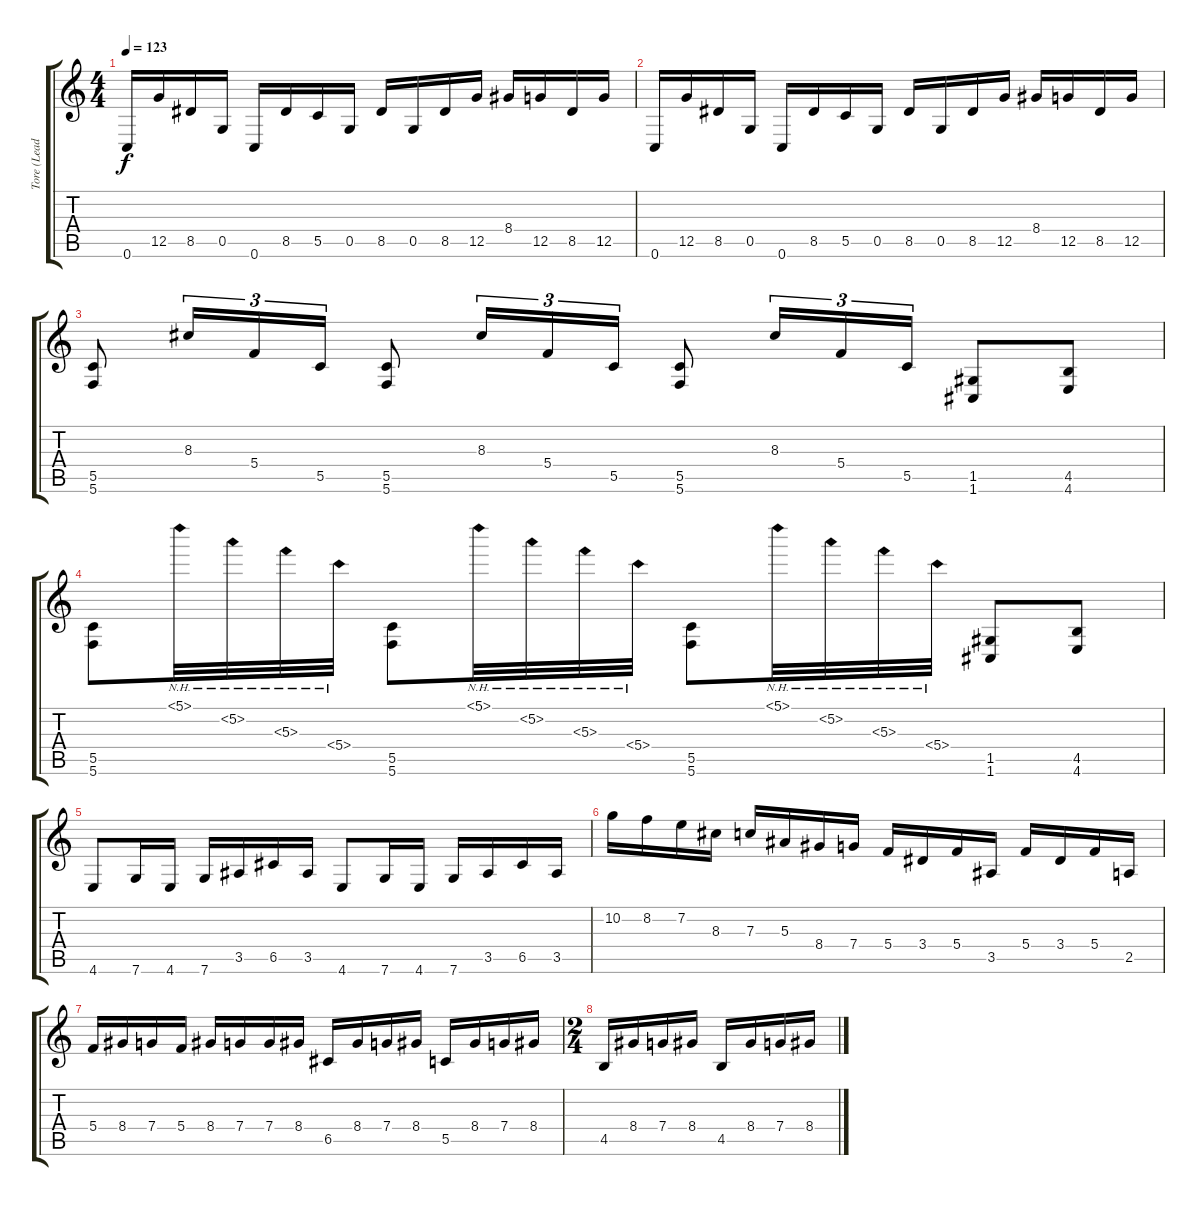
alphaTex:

\track ("Tore (Lead Guitar) " "Tore (Lead") {instrument distortionguitar}
\staff {score tabs}
\tuning (D4 A3 F3 C3 G2 C2) {hide}
\ts (4 4)
\tempo 123
\clef g2
\ks c
0.6.16{dy f} 12.5.16 8.5.16 0.5.16 0.6.16 8.5.16 5.5.16 0.5.16 8.5.16 0.5.16 8.5.16 12.5.16 8.4.16 12.5.16 8.5.16 12.5.16 |
0.6.16 12.5.16 8.5.16 0.5.16 0.6.16 8.5.16 5.5.16 0.5.16 8.5.16 0.5.16 8.5.16 12.5.16 8.4.16 12.5.16 8.5.16 12.5.16 |
(5.5 5.6).8 8.3.16{tu (3 2)} 5.4.16{tu (3 2)} 5.5.16{tu (3 2)} (5.5 5.6).8 8.3.16{tu (3 2)} 5.4.16{tu (3 2)} 5.5.16{tu (3 2)} (5.5 5.6).8 8.3.16{tu (3 2)} 5.4.16{tu (3 2)} 5.5.16{tu (3 2)} (1.5 1.6).8 (4.5 4.6).8 |
(5.5 5.6).8 5.1{nh}.32 5.2{nh}.32 5.3{nh}.32 5.4{nh}.32 (5.5 5.6).8 5.1{nh}.32 5.2{nh}.32 5.3{nh}.32 5.4{nh}.32 (5.5 5.6).8 5.1{nh}.32 5.2{nh}.32 5.3{nh}.32 5.4{nh}.32 (1.5 1.6).8 (4.5 4.6).8 |
4.6.8 7.6.16 4.6.16 7.6.16 3.5.16 6.5.16 3.5.16 4.6.8 7.6.16 4.6.16 7.6.16 3.5.16 6.5.16 3.5.16 |
10.2.16 8.2.16 7.2.16 8.3.16 7.3.16 5.3.16 8.4.16 7.4.16 5.4.16 3.4.16 5.4.16 3.5.16 5.4.16 3.4.16 5.4.16 2.5.16 |
5.4.16 8.4.16 7.4.16 5.4.16 8.4.16 7.4.16 7.4.16 8.4.16 6.5.16 8.4.16 7.4.16 8.4.16 5.5.16 8.4.16 7.4.16 8.4.16 |
\ts (2 4)
4.5.16 8.4.16 7.4.16 8.4.16 4.5.16 8.4.16 7.4.16 8.4.16
